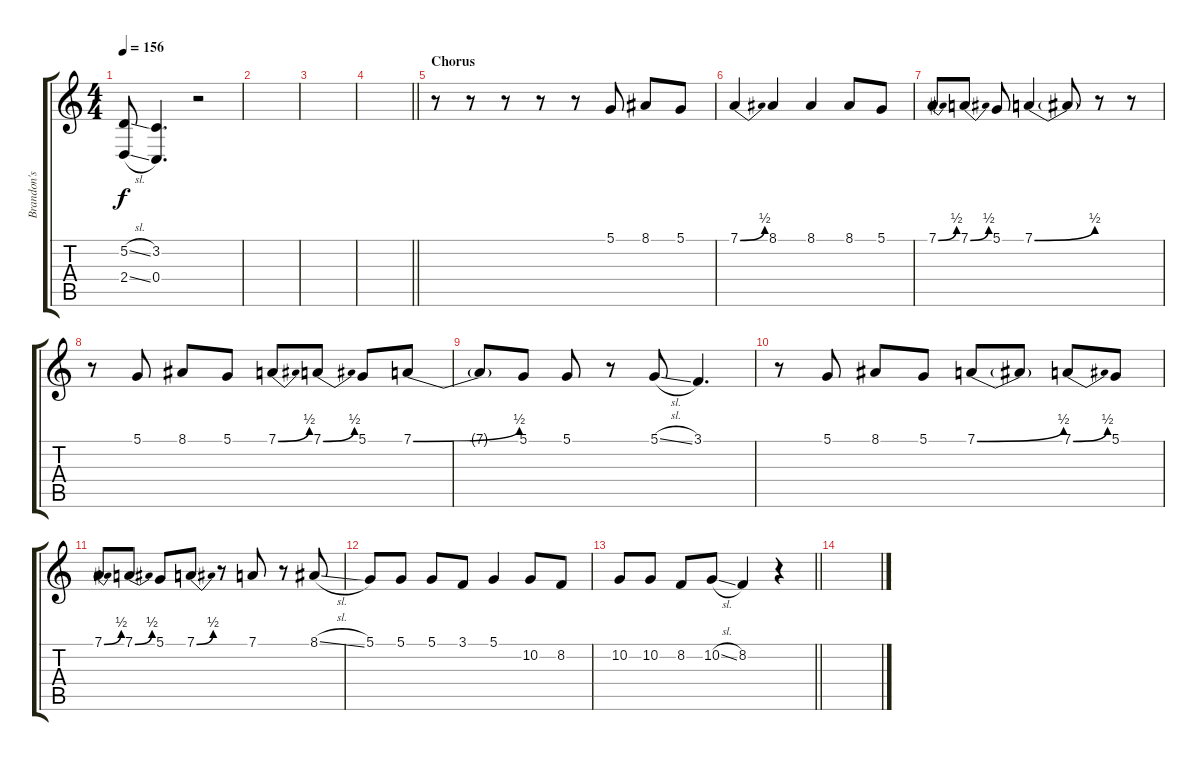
\track ("Brandon's" "Brandon's") {instrument oboe}
\staff {score tabs}
\tuning (D4 A3 F3 C3 G2 C2) {hide}
\ts (4 4)
\tempo 156
\clef g2
\ks c
(5.2{sl t} 2.4{sl t}).8{dy f} (3.2 0.4).4{d} r.2 |
|
|
\barLineRight lightlight
|
\section ("" "Chorus")
r.8 r.8 r.8 r.8 r.8 5.1.8 8.1.8 5.1.8 |
7.1{be (bend 0 0 60 2)}.4 8.1.4 8.1.4 8.1.8 5.1.8 |
7.1{be (bend 0 0 60 2)}.8 7.1{be (bend 0 0 60 2)}.8 5.1.8 7.1{be (bend 0 0 60 2)}.4 7.1{t}.8 r.8 r.8 |
r.8 5.1.8 8.1.8 5.1.8 7.1{be (bend 0 0 60 2)}.8 7.1{be (bend 0 0 60 2)}.8 5.1.8 7.1{be (bend 0 0 60 2)}.8 |
7.1{t}.8 5.1.8 5.1.8 r.8 5.1{sl}.8 3.1.4{d} |
r.8 5.1.8 8.1.8 5.1.8 7.1{be (bend 0 0 60 2)}.8 7.1{t}.8 7.1{be (bend 0 0 60 2)}.8 5.1.8 |
7.1{be (bend 0 0 60 2)}.8 7.1{be (bend 0 0 60 2)}.8 5.1.8 7.1{be (bend 0 0 60 2)}.8 r.8 7.1.8 r.8 8.1{sl}.8 |
5.1.8 5.1.8 5.1.8 3.1.8 5.1.4 10.2.8 8.2.8 |
\barLineRight lightlight
10.2.8 10.2.8 8.2.8 10.2{sl}.8 8.2.4 r.4 |
\section ("" "")
